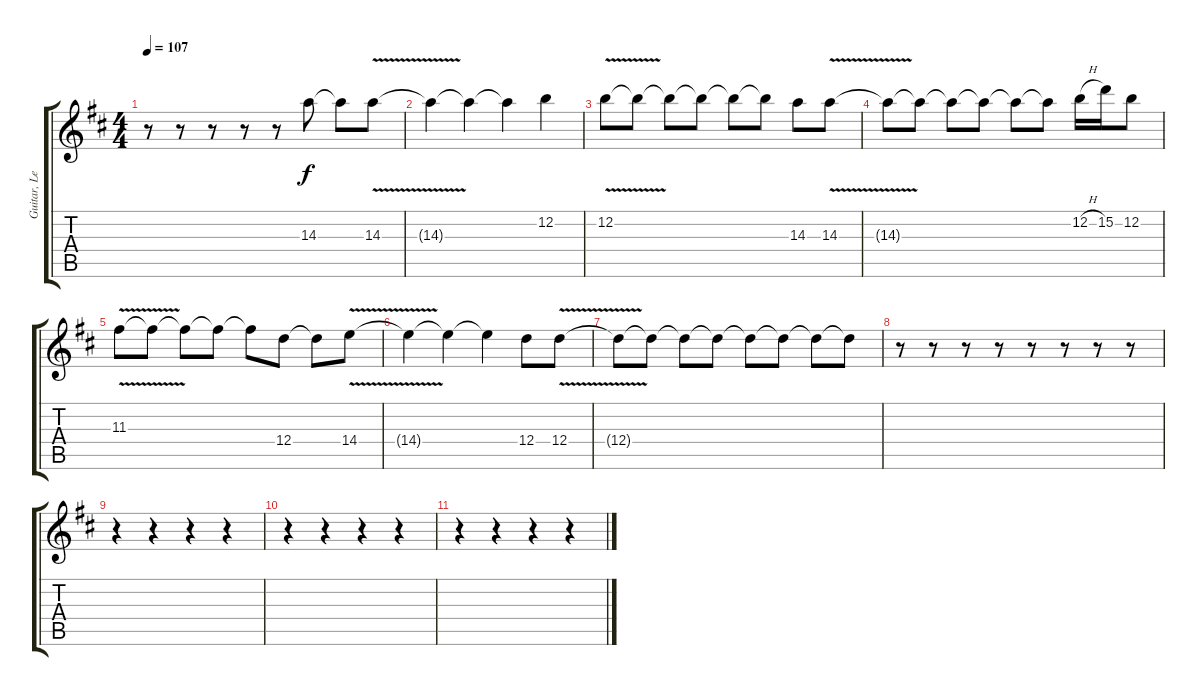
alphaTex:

\track ("Guitar, Lead" "Guitar, Le") {mute instrument distortionguitar}
\staff {score tabs}
\tuning (E4 B3 G3 D3 A2 E2) {hide}
\ts (4 4)
\tempo 107
\clef g2
\ks d
r.8{dy f} r.8 r.8 r.8 r.8 14.3.8 14.3{t}.8 14.3{v}.8 |
14.3{t}.4 14.3{t}.4 14.3{t}.4 12.2.4 |
12.2{v}.8 12.2{t}.8 12.2{t}.8 12.2{t}.8 12.2{t}.8 12.2{t}.8 14.3.8 14.3{v}.8 |
14.3{t}.8 14.3{t}.8 14.3{t}.8 14.3{t}.8 14.3{t}.8 14.3{t}.8 12.2{h}.16 15.2.16 12.2.8 |
11.3{v}.8 11.3{t}.8 11.3{t}.8 11.3{t}.8 11.3{t}.8 12.4.8 12.4{t}.8 14.4{v}.8 |
14.4{t}.4 14.4{t}.4 14.4{t}.4 12.4.8 12.4{v}.8 |
12.4{t}.8 12.4{t}.8 12.4{t}.8 12.4{t}.8 12.4{t}.8 12.4{t}.8 12.4{t}.8 12.4{t}.8 |
r.8 r.8 r.8 r.8 r.8 r.8 r.8 r.8 |
r.4 r.4 r.4 r.4 |
r.4 r.4 r.4 r.4 |
r.4 r.4 r.4 r.4
